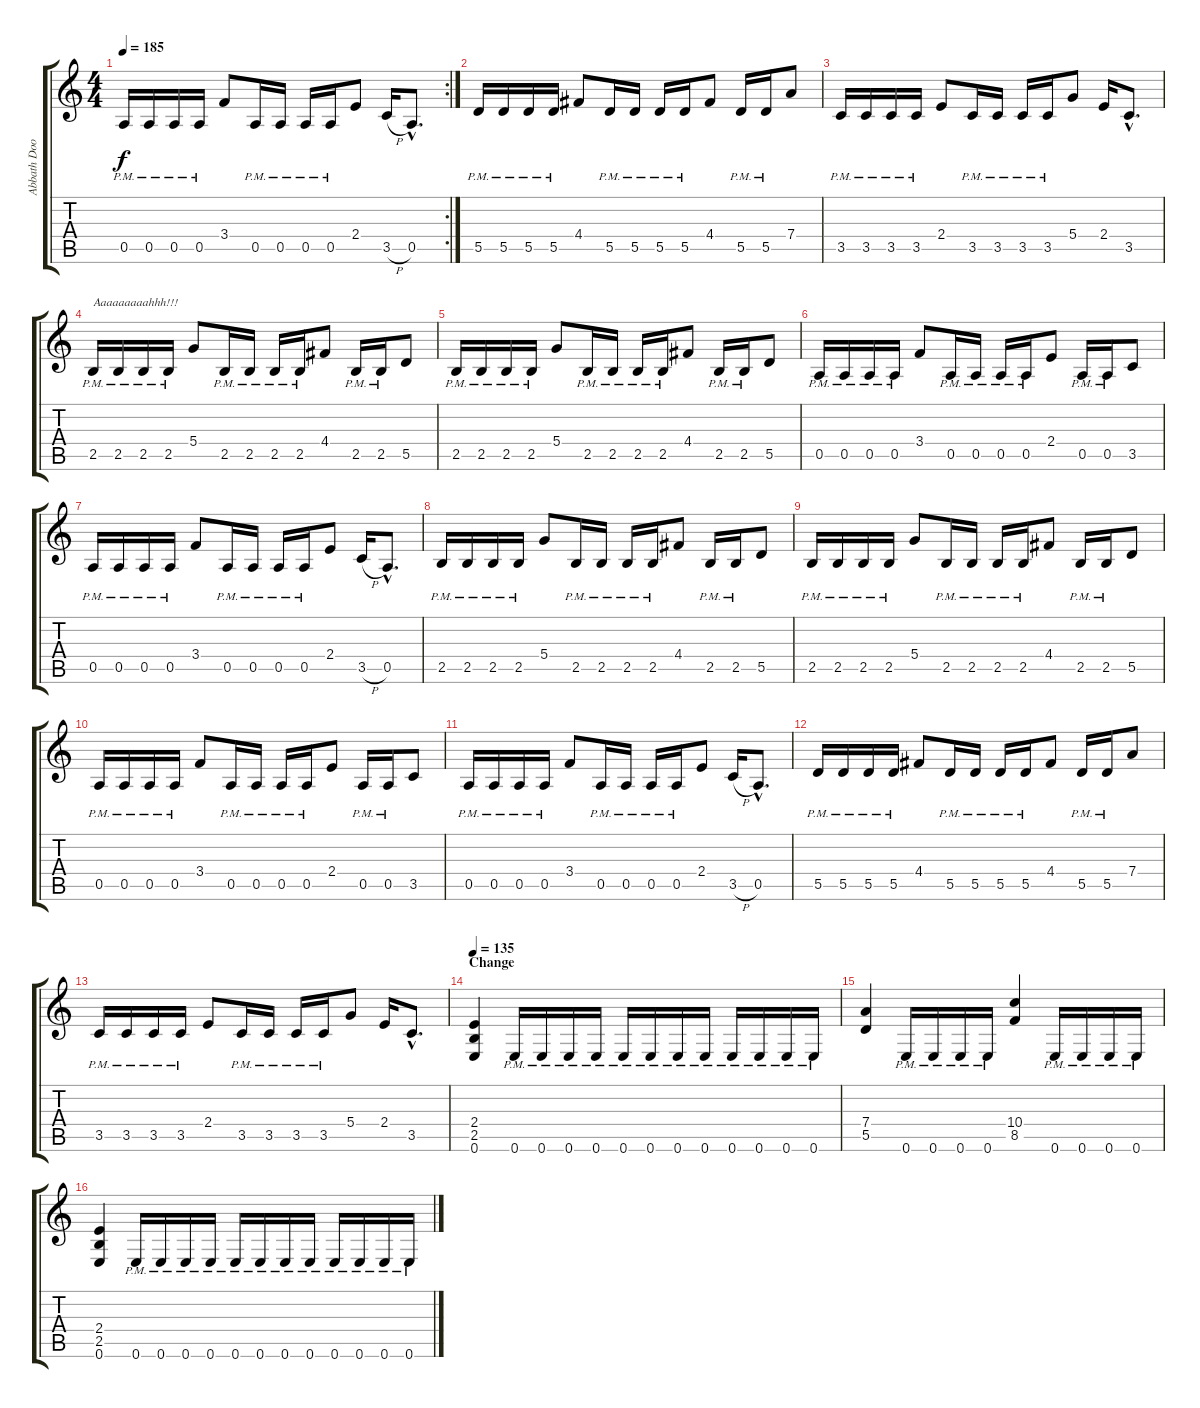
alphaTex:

\track ("Abbath Doom Occulta (Guitar)" "Abbath Doo") {instrument distortionguitar}
\staff {score tabs}
\tuning (E4 B3 G3 D3 A2 E2) {hide}
\rc 2
\ts (4 4)
\tempo 185
\clef g2
\ks c
0.5{pm}.16{dy f} 0.5{pm}.16 0.5{pm}.16 0.5{pm}.16 3.4.8 0.5{pm}.16 0.5{pm}.16 0.5{pm}.16 0.5{pm}.16 2.4.8 3.5{h}.16 0.5{hac}.8{d} |
5.5{pm}.16 5.5{pm}.16 5.5{pm}.16 5.5{pm}.16 4.4.8 5.5{pm}.16 5.5{pm}.16 5.5{pm}.16 5.5{pm}.16 4.4.8 5.5{pm}.16 5.5{pm}.16 7.4.8 |
3.5{pm}.16 3.5{pm}.16 3.5{pm}.16 3.5{pm}.16 2.4.8 3.5{pm}.16 3.5{pm}.16 3.5{pm}.16 3.5{pm}.16 5.4.8 2.4.16 3.5{hac}.8{d} |
2.5{pm}.16{txt "Aaaaaaaaahhh!!!"} 2.5{pm}.16 2.5{pm}.16 2.5{pm}.16 5.4.8 2.5{pm}.16 2.5{pm}.16 2.5{pm}.16 2.5{pm}.16 4.4.8 2.5{pm}.16 2.5{pm}.16 5.5.8 |
2.5{pm}.16 2.5{pm}.16 2.5{pm}.16 2.5{pm}.16 5.4.8 2.5{pm}.16 2.5{pm}.16 2.5{pm}.16 2.5{pm}.16 4.4.8 2.5{pm}.16 2.5{pm}.16 5.5.8 |
0.5{pm}.16 0.5{pm}.16 0.5{pm}.16 0.5{pm}.16 3.4.8 0.5{pm}.16 0.5{pm}.16 0.5{pm}.16 0.5{pm}.16 2.4.8 0.5{pm}.16 0.5{pm}.16 3.5.8 |
0.5{pm}.16 0.5{pm}.16 0.5{pm}.16 0.5{pm}.16 3.4.8 0.5{pm}.16 0.5{pm}.16 0.5{pm}.16 0.5{pm}.16 2.4.8 3.5{h}.16 0.5{hac}.8{d} |
2.5{pm}.16 2.5{pm}.16 2.5{pm}.16 2.5{pm}.16 5.4.8 2.5{pm}.16 2.5{pm}.16 2.5{pm}.16 2.5{pm}.16 4.4.8 2.5{pm}.16 2.5{pm}.16 5.5.8 |
2.5{pm}.16 2.5{pm}.16 2.5{pm}.16 2.5{pm}.16 5.4.8 2.5{pm}.16 2.5{pm}.16 2.5{pm}.16 2.5{pm}.16 4.4.8 2.5{pm}.16 2.5{pm}.16 5.5.8 |
0.5{pm}.16 0.5{pm}.16 0.5{pm}.16 0.5{pm}.16 3.4.8 0.5{pm}.16 0.5{pm}.16 0.5{pm}.16 0.5{pm}.16 2.4.8 0.5{pm}.16 0.5{pm}.16 3.5.8 |
0.5{pm}.16 0.5{pm}.16 0.5{pm}.16 0.5{pm}.16 3.4.8 0.5{pm}.16 0.5{pm}.16 0.5{pm}.16 0.5{pm}.16 2.4.8 3.5{h}.16 0.5{hac}.8{d} |
5.5{pm}.16 5.5{pm}.16 5.5{pm}.16 5.5{pm}.16 4.4.8 5.5{pm}.16 5.5{pm}.16 5.5{pm}.16 5.5{pm}.16 4.4.8 5.5{pm}.16 5.5{pm}.16 7.4.8 |
3.5{pm}.16 3.5{pm}.16 3.5{pm}.16 3.5{pm}.16 2.4.8 3.5{pm}.16 3.5{pm}.16 3.5{pm}.16 3.5{pm}.16 5.4.8 2.4.16 3.5{hac}.8{d} |
\section ("" "Change ")
\tempo 135
(2.4 2.5 0.6).4 0.6{pm}.16 0.6{pm}.16 0.6{pm}.16 0.6{pm}.16 0.6{pm}.16 0.6{pm}.16 0.6{pm}.16 0.6{pm}.16 0.6{pm}.16 0.6{pm}.16 0.6{pm}.16 0.6{pm}.16 |
(7.4 5.5).4 0.6{pm}.16 0.6{pm}.16 0.6{pm}.16 0.6{pm}.16 (10.4 8.5).4 0.6{pm}.16 0.6{pm}.16 0.6{pm}.16 0.6{pm}.16 |
(2.4 2.5 0.6).4 0.6{pm}.16 0.6{pm}.16 0.6{pm}.16 0.6{pm}.16 0.6{pm}.16 0.6{pm}.16 0.6{pm}.16 0.6{pm}.16 0.6{pm}.16 0.6{pm}.16 0.6{pm}.16 0.6{pm}.16
